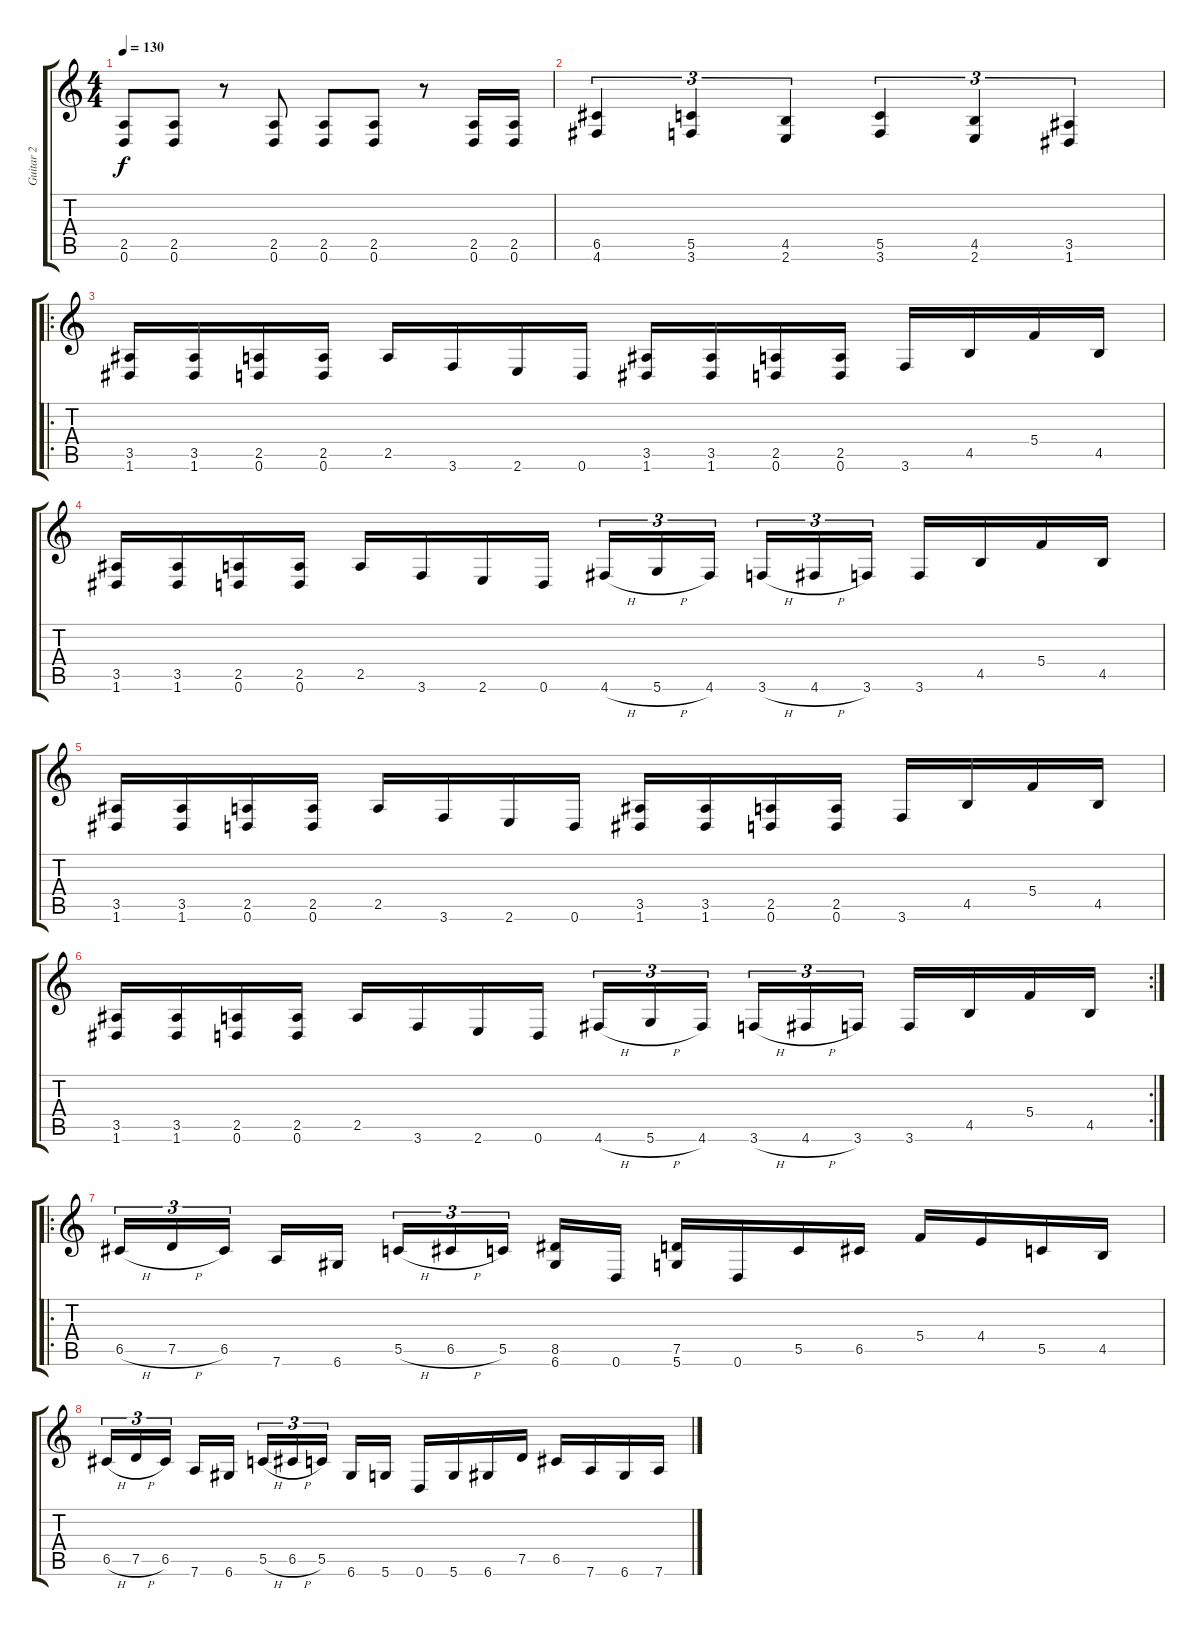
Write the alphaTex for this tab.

\track ("Guitar 2" "Guitar 2") {instrument distortionguitar}
\staff {score tabs}
\tuning (D4 A3 F3 C3 G2 D2) {hide}
\ts (4 4)
\tempo 130
\clef g2
\ks c
(2.5 0.6).8{dy f} (2.5 0.6).8 r.8 (2.5 0.6).8 (2.5 0.6).8 (2.5 0.6).8 r.8 (2.5 0.6).16 (2.5 0.6).16 |
(6.5 4.6).4{tu (3 2)} (5.5 3.6).4{tu (3 2)} (4.5 2.6).4{tu (3 2)} (5.5 3.6).4{tu (3 2)} (4.5 2.6).4{tu (3 2)} (3.5 1.6).4{tu (3 2)} |
\ro
(3.5 1.6).16 (3.5 1.6).16 (2.5 0.6).16 (2.5 0.6).16 2.5.16 3.6.16 2.6.16 0.6.16 (3.5 1.6).16 (3.5 1.6).16 (2.5 0.6).16 (2.5 0.6).16 3.6.16 4.5.16 5.4.16 4.5.16 |
(3.5 1.6).16 (3.5 1.6).16 (2.5 0.6).16 (2.5 0.6).16 2.5.16 3.6.16 2.6.16 0.6.16 4.6{h}.16{tu (3 2)} 5.6{h}.16{tu (3 2)} 4.6.16{tu (3 2)} 3.6{h}.16{tu (3 2)} 4.6{h}.16{tu (3 2)} 3.6.16{tu (3 2)} 3.6.16 4.5.16 5.4.16 4.5.16 |
(3.5 1.6).16 (3.5 1.6).16 (2.5 0.6).16 (2.5 0.6).16 2.5.16 3.6.16 2.6.16 0.6.16 (3.5 1.6).16 (3.5 1.6).16 (2.5 0.6).16 (2.5 0.6).16 3.6.16 4.5.16 5.4.16 4.5.16 |
\rc 2
(3.5 1.6).16 (3.5 1.6).16 (2.5 0.6).16 (2.5 0.6).16 2.5.16 3.6.16 2.6.16 0.6.16 4.6{h}.16{tu (3 2)} 5.6{h}.16{tu (3 2)} 4.6.16{tu (3 2)} 3.6{h}.16{tu (3 2)} 4.6{h}.16{tu (3 2)} 3.6.16{tu (3 2)} 3.6.16 4.5.16 5.4.16 4.5.16 |
\ro
6.5{h}.16{tu (3 2)} 7.5{h}.16{tu (3 2)} 6.5.16{tu (3 2)} 7.6.16 6.6.16 5.5{h}.16{tu (3 2)} 6.5{h}.16{tu (3 2)} 5.5.16{tu (3 2)} (8.5 6.6).16 0.6.16 (7.5 5.6).16 0.6.16 5.5.16 6.5.16 5.4.16 4.4.16 5.5.16 4.5.16 |
6.5{h}.16{tu (3 2)} 7.5{h}.16{tu (3 2)} 6.5.16{tu (3 2)} 7.6.16 6.6.16 5.5{h}.16{tu (3 2)} 6.5{h}.16{tu (3 2)} 5.5.16{tu (3 2)} 6.6.16 5.6.16 0.6.16 5.6.16 6.6.16 7.5.16 6.5.16 7.6.16 6.6.16 7.6.16
